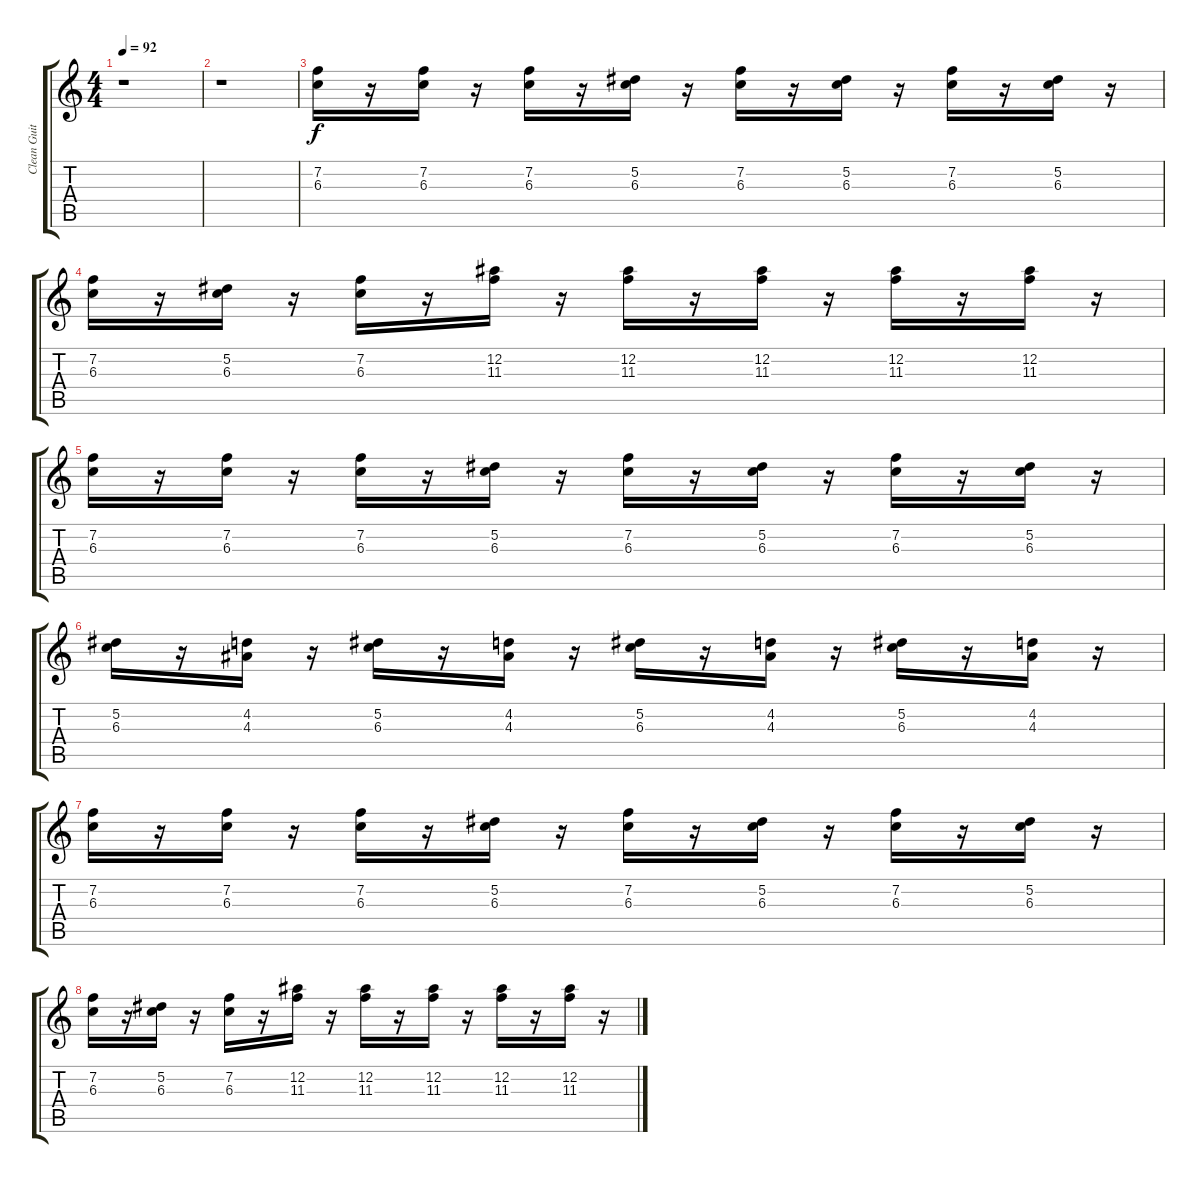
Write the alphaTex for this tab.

\track ("Clean Guitar" "Clean Guit") {instrument electricguitarclean}
\staff {score tabs}
\tuning (Eb4 Bb3 Gb3 Db3 Ab2 Eb2) {hide}
\ts (4 4)
\tempo 92
\clef g2
\ks c
r.1{dy f} |
r.1 |
(7.2 6.3).16 r.16 (7.2 6.3).16 r.16 (7.2 6.3).16 r.16 (5.2 6.3).16 r.16 (7.2 6.3).16 r.16 (5.2 6.3).16 r.16 (7.2 6.3).16 r.16 (5.2 6.3).16 r.16 |
(7.2 6.3).16 r.16 (5.2 6.3).16 r.16 (7.2 6.3).16 r.16 (12.2 11.3).16 r.16 (12.2 11.3).16 r.16 (12.2 11.3).16 r.16 (12.2 11.3).16 r.16 (12.2 11.3).16 r.16 |
(7.2 6.3).16 r.16 (7.2 6.3).16 r.16 (7.2 6.3).16 r.16 (5.2 6.3).16 r.16 (7.2 6.3).16 r.16 (5.2 6.3).16 r.16 (7.2 6.3).16 r.16 (5.2 6.3).16 r.16 |
(5.2 6.3).16 r.16 (4.2 4.3).16 r.16 (5.2 6.3).16 r.16 (4.2 4.3).16 r.16 (5.2 6.3).16 r.16 (4.2 4.3).16 r.16 (5.2 6.3).16 r.16 (4.2 4.3).16 r.16 |
(7.2 6.3).16 r.16 (7.2 6.3).16 r.16 (7.2 6.3).16 r.16 (5.2 6.3).16 r.16 (7.2 6.3).16 r.16 (5.2 6.3).16 r.16 (7.2 6.3).16 r.16 (5.2 6.3).16 r.16 |
(7.2 6.3).16 r.16 (5.2 6.3).16 r.16 (7.2 6.3).16 r.16 (12.2 11.3).16 r.16 (12.2 11.3).16 r.16 (12.2 11.3).16 r.16 (12.2 11.3).16 r.16 (12.2 11.3).16 r.16
